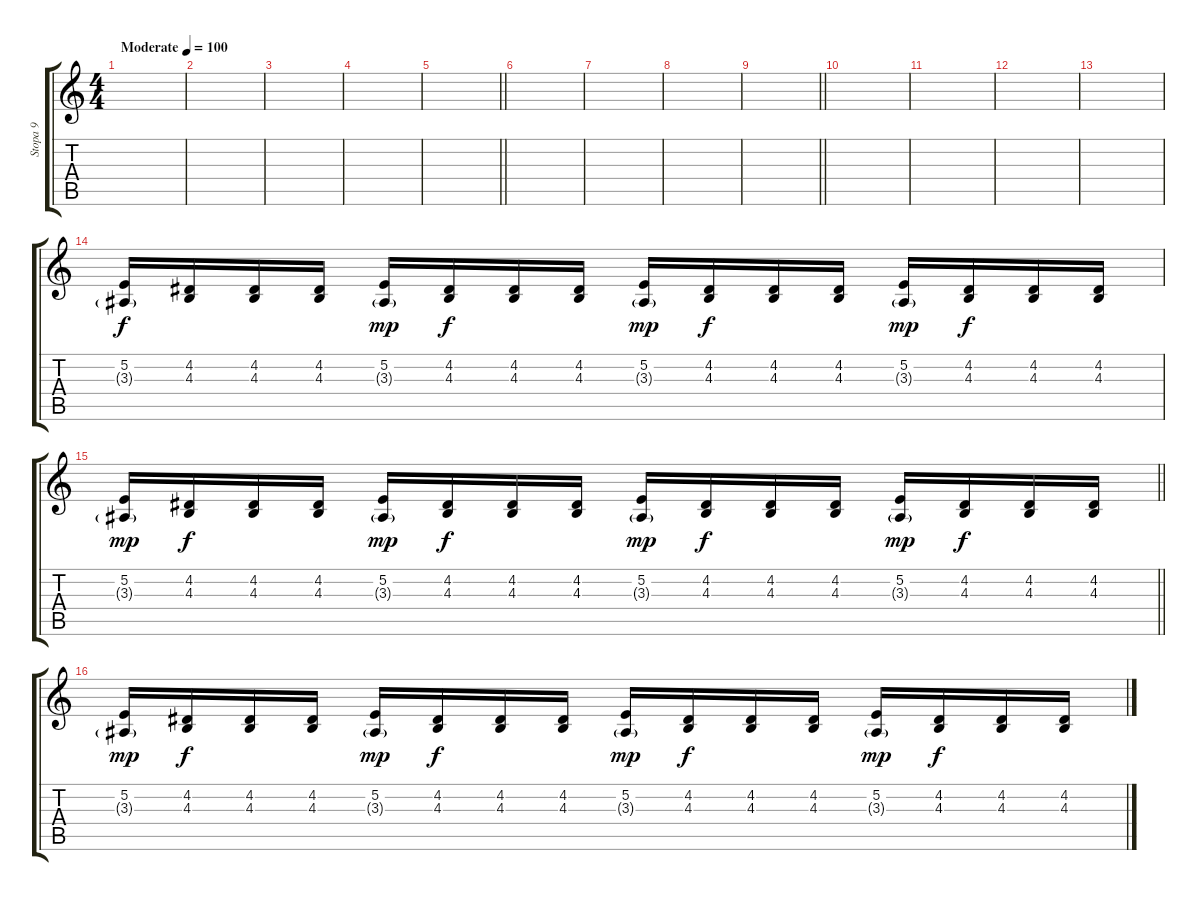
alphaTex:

\track ("Stopa 9" "Stopa 9") {instrument stringensemble1}
\staff {score tabs}
\tuning (E4 B3 G3 D3 A2 E2) {hide}
\ts (4 4)
\tempo (100 "Moderate")
\clef g2
\ks c
|
|
|
|
\barLineRight lightlight
|
\section ("" "")
|
|
|
\barLineRight lightlight
|
\section ("" "")
|
|
|
|
(5.2 3.3{g}).16{volume 10} (4.2 4.3).16{dy f} (4.2 4.3).16 (4.2 4.3).16 (5.2 3.3{g}).16{dy mp} (4.2 4.3).16{dy f} (4.2 4.3).16 (4.2 4.3).16 (5.2 3.3{g}).16{dy mp} (4.2 4.3).16{dy f} (4.2 4.3).16 (4.2 4.3).16 (5.2 3.3{g}).16{dy mp} (4.2 4.3).16{dy f} (4.2 4.3).16 (4.2 4.3).16 |
\barLineRight lightlight
(5.2 3.3{g}).16{dy mp} (4.2 4.3).16{dy f} (4.2 4.3).16 (4.2 4.3).16 (5.2 3.3{g}).16{dy mp} (4.2 4.3).16{dy f} (4.2 4.3).16 (4.2 4.3).16 (5.2 3.3{g}).16{dy mp} (4.2 4.3).16{dy f} (4.2 4.3).16 (4.2 4.3).16 (5.2 3.3{g}).16{dy mp} (4.2 4.3).16{dy f} (4.2 4.3).16 (4.2 4.3).16 |
(5.2 3.3{g}).16{dy mp} (4.2 4.3).16{dy f} (4.2 4.3).16 (4.2 4.3).16 (5.2 3.3{g}).16{dy mp} (4.2 4.3).16{dy f} (4.2 4.3).16 (4.2 4.3).16 (5.2 3.3{g}).16{dy mp} (4.2 4.3).16{dy f} (4.2 4.3).16 (4.2 4.3).16 (5.2 3.3{g}).16{dy mp} (4.2 4.3).16{dy f} (4.2 4.3).16 (4.2 4.3).16
